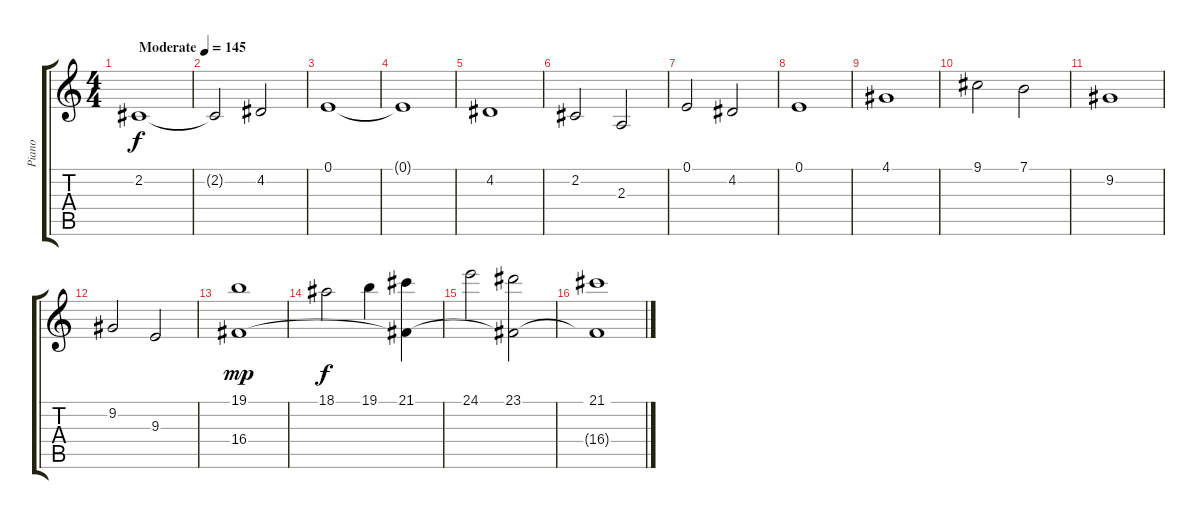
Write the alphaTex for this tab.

\track ("Piano" "Piano") {instrument acousticgrandpiano}
\staff {score tabs}
\tuning (E4 B3 G3 D3 A2 E2) {hide}
\ts (4 4)
\tempo (145 "Moderate")
\clef g2
\ks c
2.2.1{dy f instrument stringensemble1} |
2.2{t}.2 4.2.2 |
0.1.1 |
0.1{t}.1 |
4.2.1 |
2.2.2 2.3.2 |
0.1.2 4.2.2 |
0.1.1 |
4.1.1 |
9.1.2 7.1.2 |
9.2.1 |
9.2.2 9.3.2 |
(19.1 16.4).1{dy mp} |
18.1.2{dy f} 19.1.4 (21.1 16.4{t}).4 |
24.1.2 (23.1 16.4{t}).2 |
(21.1 16.4{t}).1
